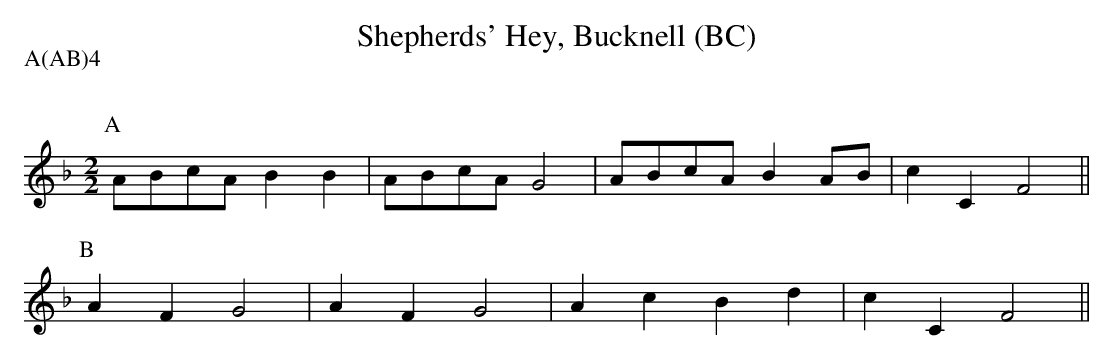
X:1
T:Shepherds' Hey, Bucknell (BC)
Q:120
M:2/2
L:1/8
P:A(AB)4
K:F
P:A
ABcA B2B2|ABcA G4|ABcA B2AB|c2C2 F4||
P:B
A2F2 G4  |A2F2 G4|A2c2 B2d2|c2C2 F4||
